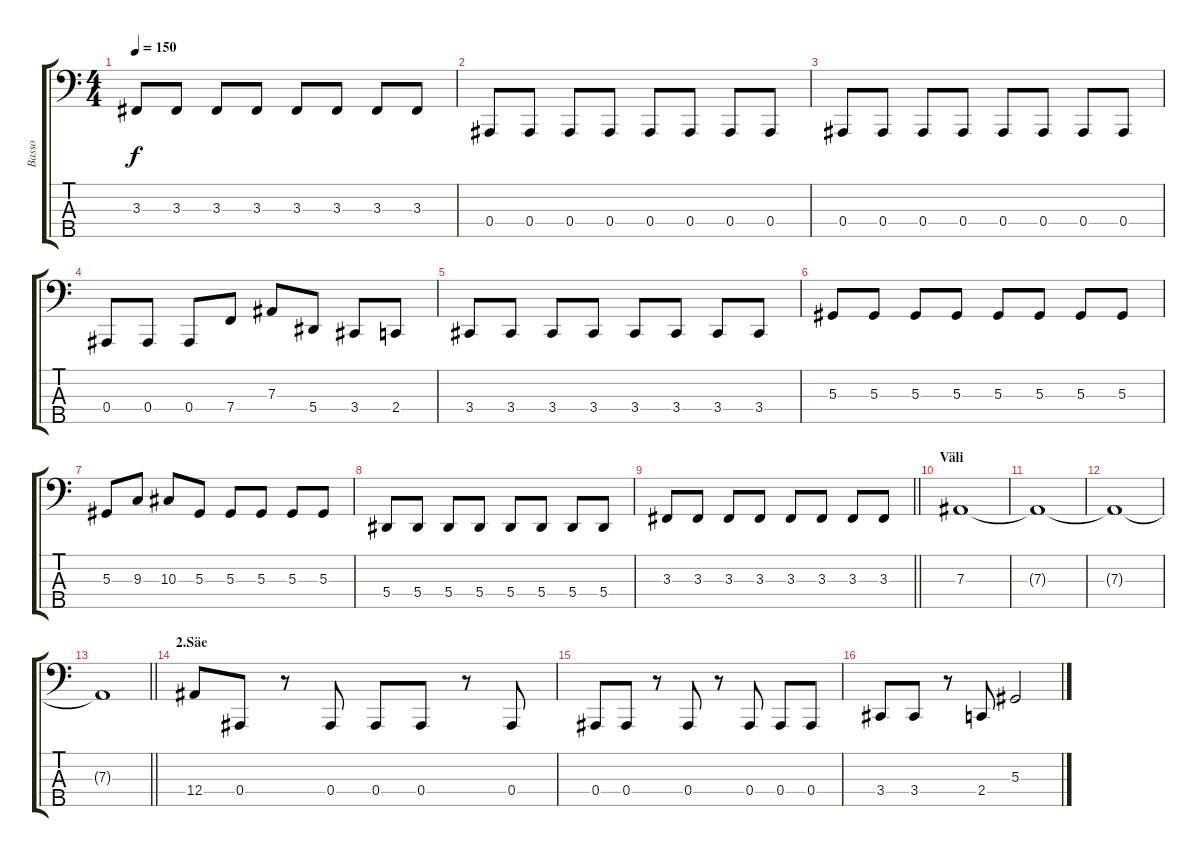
\track ("Basso" "Basso") {instrument electricbassfinger}
\staff {score tabs}
\tuning (Db2 Ab1 Eb1 Bb0 F0) {hide}
\ts (4 4)
\tempo 150
\clef f4
\ks c
3.3.8{dy f} 3.3.8 3.3.8 3.3.8 3.3.8 3.3.8 3.3.8 3.3.8 |
0.4.8 0.4.8 0.4.8 0.4.8 0.4.8 0.4.8 0.4.8 0.4.8 |
0.4.8 0.4.8 0.4.8 0.4.8 0.4.8 0.4.8 0.4.8 0.4.8 |
0.4.8 0.4.8 0.4.8 7.4.8 7.3.8 5.4.8 3.4.8 2.4.8 |
3.4.8 3.4.8 3.4.8 3.4.8 3.4.8 3.4.8 3.4.8 3.4.8 |
5.3.8 5.3.8 5.3.8 5.3.8 5.3.8 5.3.8 5.3.8 5.3.8 |
5.3.8 9.3.8 10.3.8 5.3.8 5.3.8 5.3.8 5.3.8 5.3.8 |
5.4.8 5.4.8 5.4.8 5.4.8 5.4.8 5.4.8 5.4.8 5.4.8 |
\barLineRight lightlight
3.3.8 3.3.8 3.3.8 3.3.8 3.3.8 3.3.8 3.3.8 3.3.8 |
\section ("" "Väli")
7.3.1 |
7.3{t}.1 |
7.3{t}.1 |
\barLineRight lightlight
7.3{t}.1 |
\section ("" "2.Säe")
12.4.8 0.4.8 r.8 0.4.8 0.4.8 0.4.8 r.8 0.4.8 |
0.4.8 0.4.8 r.8 0.4.8 r.8 0.4.8 0.4.8 0.4.8 |
3.4.8 3.4.8 r.8 2.4.8 5.3.2
